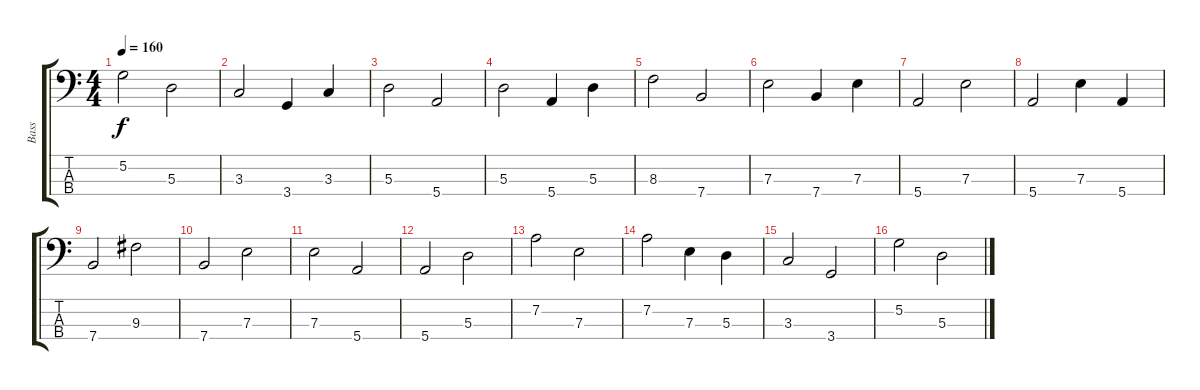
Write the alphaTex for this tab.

\track ("Bass" "Bass") {instrument electricbassfinger}
\staff {score tabs}
\tuning (G2 D2 A1 E1) {hide}
\ts (4 4)
\tempo 160
\clef f4
\ks c
5.2.2{dy f} 5.3.2 |
3.3.2 3.4.4 3.3.4 |
5.3.2 5.4.2 |
5.3.2 5.4.4 5.3.4 |
8.3.2 7.4.2 |
7.3.2 7.4.4 7.3.4 |
5.4.2 7.3.2 |
5.4.2 7.3.4 5.4.4 |
7.4.2 9.3.2 |
7.4.2 7.3.2 |
7.3.2 5.4.2 |
5.4.2 5.3.2 |
7.2.2 7.3.2 |
7.2.2 7.3.4 5.3.4 |
3.3.2 3.4.2 |
5.2.2 5.3.2
